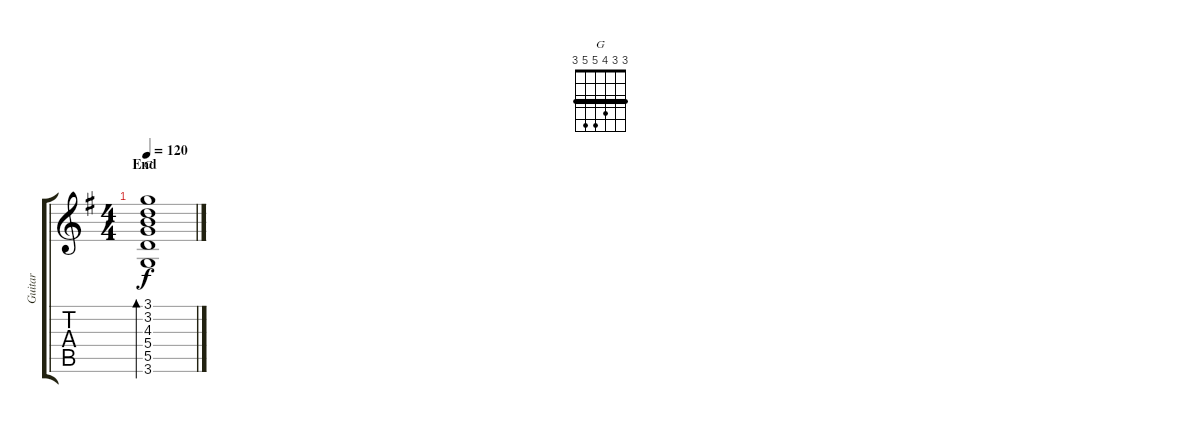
\track ("Guitar" "Guitar") {instrument acousticguitarsteel}
\staff {score tabs}
\tuning (E4 B3 G3 D3 A2 E2) {hide}
\chord ("G" 3 3 4 5 5 3) {barre 3}
\ts (4 4)
\section ("" "End")
\tempo 120
\clef g2
\ks g
(3.1 3.2 4.3 5.4 5.5 3.6).1{bd 30 ch "G" dy f}
